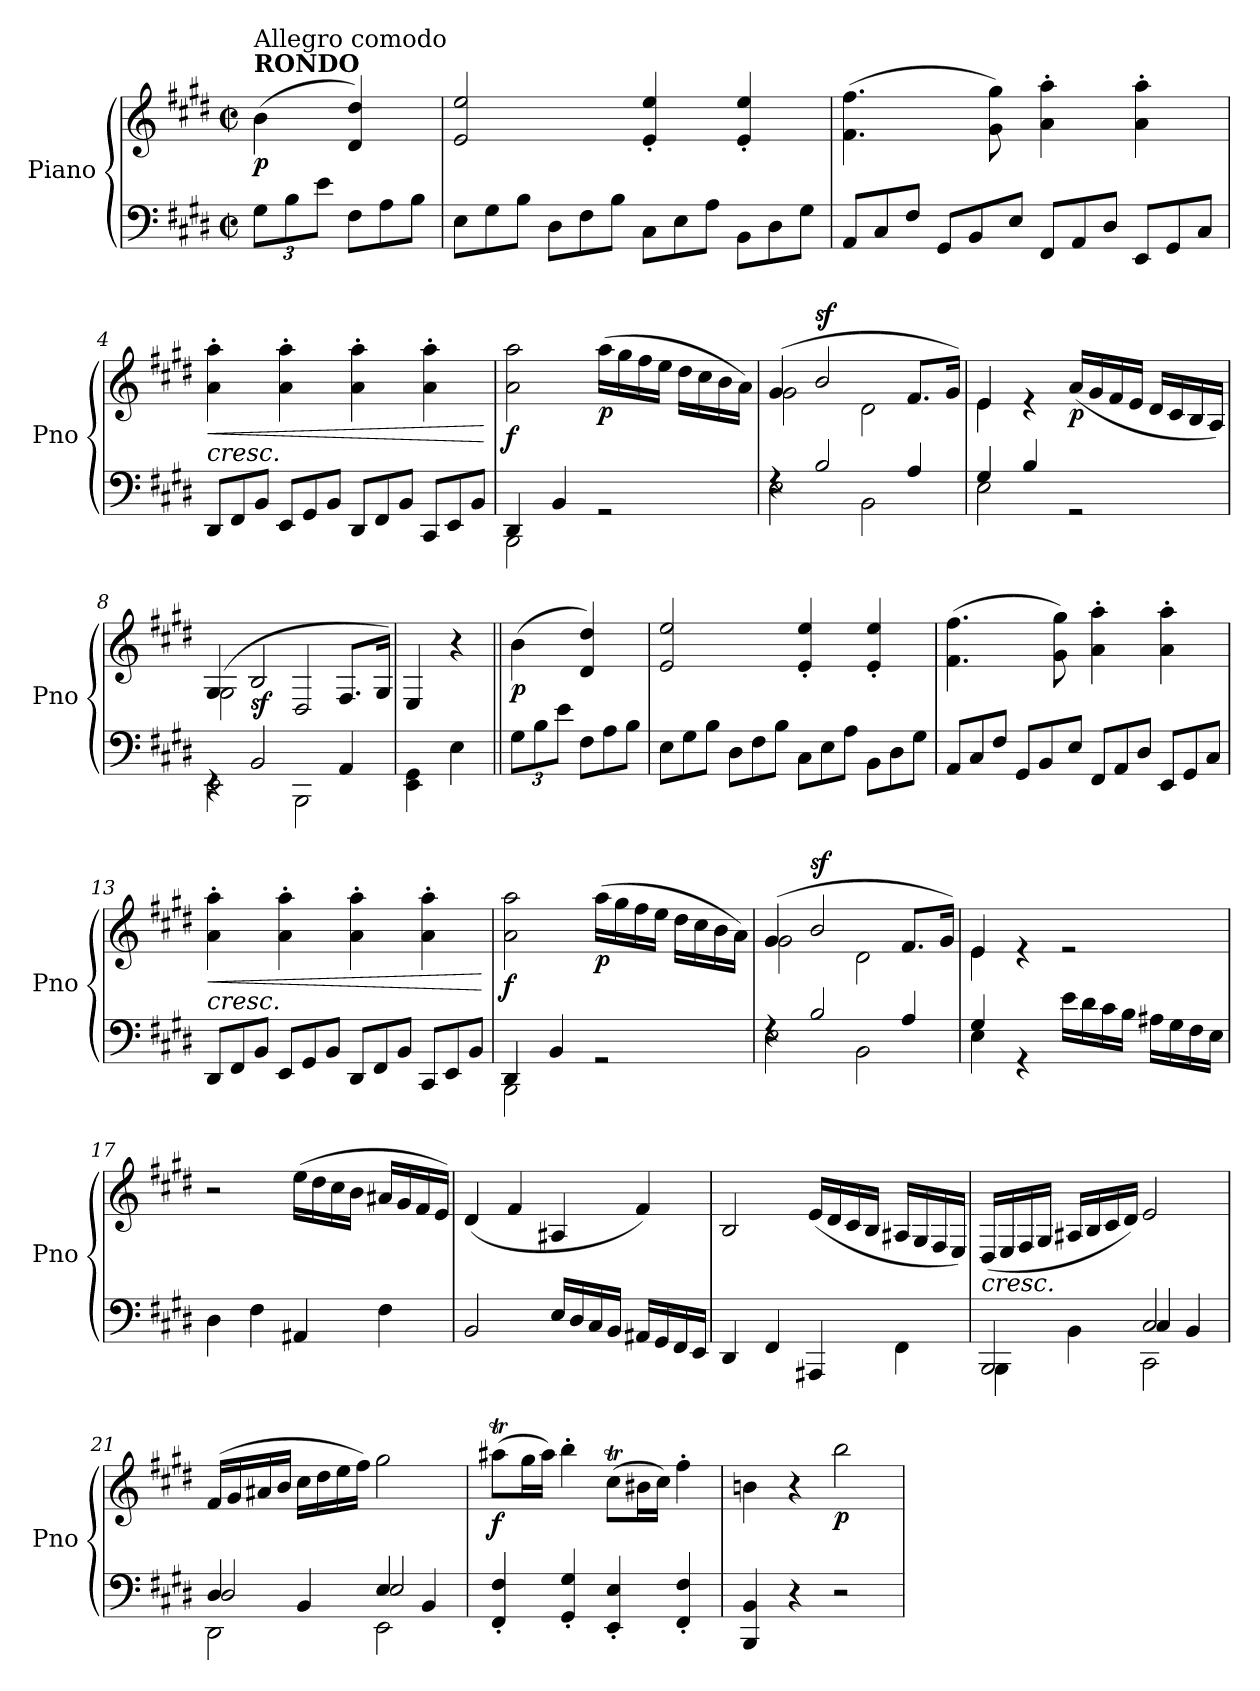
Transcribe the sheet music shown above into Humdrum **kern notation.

**kern	**kern	**dynam
*part1	*part1	*part1
*staff2	*staff1	*staff1/2
*I"Piano	*	*
*I'Pno	*	*
*clefF4	*clefG2	*
*k[f#c#g#d#]	*k[f#c#g#d#]	*
*M2/2	*M2/2	*
*met(c|)	*met(c|)	*
*Xbrackettup	*	*
=1	=1	=1
!	!LO:TX:a:B:t=RONDO	!
!	!LO:TX:a:t=Allegro comodo	!
!	!	!LO:DY:b
12G#\L	(>4b\	p
12B\	.	.
12e\J	.	.
*Xtuplet	*	*
12F#\L	4d#/ 4dd#/)	.
12A\	.	.
12B\J	.	.
=2	=2	=2
12E\L	2e/ 2ee/	.
12G#\	.	.
12B\J	.	.
12D#\L	.	.
12F#\	.	.
12B\J	.	.
12C#\L	4e/' 4ee/'	.
12E\	.	.
12A\J	.	.
12BB\L	4e/' 4ee/'	.
12D#\	.	.
12G#\J	.	.
=3	=3	=3
12AA/L	(>4.f#\ 4.ff#\	.
12C#/	.	.
12F#/J	.	.
12GG#/L	.	.
12BB/	.	.
.	8g#\ 8gg#\)	.
12E/J	.	.
12FF#/L	4a\' 4aa\'	.
12AA/	.	.
12D#/J	.	.
12EE/L	4a\' 4aa\'	.
12GG#/	.	.
12C#/J	.	.
=4	=4	=4
!	!LO:TX:b:i:t=cresc.	!
!	!	!LO:HP:b
12DD#/L	4a\' 4aa\'	<
12FF#/	.	.
12BB/J	.	.
12EE/L	4a\' 4aa\'	.
12GG#/	.	.
12BB/J	.	.
12DD#/L	4a\' 4aa\'	.
12FF#/	.	.
12BB/J	.	.
12CC#/L	4a\' 4aa\'	.
12EE/	.	.
12BB/J	.	.
.	.	[
!!LO:LB:g=z
=5	=5	=5
*^	*	*
!	!	!	!LO:DY:b
4DD#/	2BBB\	2a\ 2aa\	f
4BB/	.	.	.
!	!	!	!LO:DY:b
2rGG	2ryy	(>16aa\LL	p
.	.	16gg#\	.
.	.	16ff#\	.
.	.	16ee\JJ	.
.	.	16dd#\LL	.
.	.	16cc#\	.
.	.	16b\	.
.	.	16a\JJ)	.
=6	=6	=6	=6
*	*	*^	*
4rF	2E\	(>4g#/	2g#\	.
!	!	!	!	!LO:DY:a
2B/	.	2b/	.	sf
.	2BB\	.	2d#\	.
4A/	.	8.f#/L	.	.
.	.	16g#/Jk)	.	.
=7	=7	=7	=7	=7
4G#/	2E\	4e/	4e\	.
4B/	.	4re	2.ryy	.
!	!	!	!	!LO:DY:b
2rGG	2ryy	(>16a/LL	.	p
.	.	16g#/	.	.
.	.	16f#/	.	.
.	.	16e/JJ	.	.
.	.	16d#/LL	.	.
.	.	16c#/	.	.
.	.	16B/	.	.
.	.	16A/JJ)	.	.
=8	=8	=8	=8	=8
4rEE	2EE\	(>4G#/	2G#\	.
!	!	!	!	!LO:DY:b
2BB/	.	2B/	.	sf
.	2BBB\	.	2D#/	.
4AA/	.	8.F#/L	.	.
.	.	16G#/Jk)	.	.
*v	*v	*	*	*
*	*v	*v	*
=9	=9	=9
4EE\ 4GG#\	4E/	.
4E\	4r	.
!!LO:LB:g=z
=10||	=10||	=10||
*tuplet	*	*
!	!	!LO:DY:b
12G#\L	(>4b\	p
12B\	.	.
12e\J	.	.
*Xtuplet	*	*
12F#\L	4d#/ 4dd#/)	.
12A\	.	.
12B\J	.	.
=11	=11	=11
12E\L	2e/ 2ee/	.
12G#\	.	.
12B\J	.	.
12D#\L	.	.
12F#\	.	.
12B\J	.	.
12C#\L	4e/' 4ee/'	.
12E\	.	.
12A\J	.	.
12BB\L	4e/' 4ee/'	.
12D#\	.	.
12G#\J	.	.
=12	=12	=12
12AA/L	(>4.f#\ 4.ff#\	.
12C#/	.	.
12F#/J	.	.
12GG#/L	.	.
12BB/	.	.
.	8g#\ 8gg#\)	.
12E/J	.	.
12FF#/L	4a\' 4aa\'	.
12AA/	.	.
12D#/J	.	.
12EE/L	4a\' 4aa\'	.
12GG#/	.	.
12C#/J	.	.
=13	=13	=13
!	!LO:TX:b:i:t=cresc.	!
!	!	!LO:HP:b
12DD#/L	4a\' 4aa\'	<
12FF#/	.	.
12BB/J	.	.
12EE/L	4a\' 4aa\'	.
12GG#/	.	.
12BB/J	.	.
12DD#/L	4a\' 4aa\'	.
12FF#/	.	.
12BB/J	.	.
12CC#/L	4a\' 4aa\'	.
12EE/	.	.
12BB/J	.	.
.	.	[
!!LO:LB:g=z
=14	=14	=14
*^	*	*
!	!	!	!LO:DY:b
4DD#/	2BBB\	2a\ 2aa\	f
4BB/	.	.	.
!	!	!	!LO:DY:b
2rGG	2ryy	(>16aa\LL	p
.	.	16gg#\	.
.	.	16ff#\	.
.	.	16ee\JJ	.
.	.	16dd#\LL	.
.	.	16cc#\	.
.	.	16b\	.
.	.	16a\JJ)	.
=15	=15	=15	=15
*	*	*^	*
4rF	2E\	(>4g#/	2g#\	.
!	!	!	!	!LO:DY:a
2B/	.	2b/	.	sf
.	2BB\	.	2d#\	.
4A/	.	8.f#/L	.	.
.	.	16g#/Jk)	.	.
=16	=16	=16	=16	=16
4G#/	4E\	4e/	4e\	.
4rGG	2.ryy	4re	2.ryy	.
16e\LL	.	2re	.	.
16d#\	.	.	.	.
16c#\	.	.	.	.
16B\JJ	.	.	.	.
16A#X\LL	.	.	.	.
16G#\	.	.	.	.
16F#\	.	.	.	.
16E\JJ	.	.	.	.
*v	*v	*	*	*
*	*v	*v	*
=17	=17	=17
4D#\	2r	.
4F#\	.	.
4AA#X/	(>16ee\LL	.
.	16dd#\	.
.	16cc#\	.
.	16b\JJ	.
4F#\	16a#X/LL	.
.	16g#/	.
.	16f#/	.
.	16e/JJ)	.
!!LO:LB:g=z
=18	=18	=18
2BB/	(<4d#/	.
.	4f#/	.
16E/LL	4A#X/	.
16D#/	.	.
16C#/	.	.
16BB/JJ	.	.
16AA#X/LL	4f#/)	.
16GG#/	.	.
16FF#/	.	.
16EE/JJ	.	.
!!LO:PB:g=z
=19	=19	=19
4DD#/	2B/	.
4FF#/	.	.
4AAA#X/	(>16e/LL	.
.	16d#/	.
.	16c#/	.
.	16B/JJ	.
4FF#\	16A#X/LL	.
.	16G#/	.
.	16F#/	.
.	16E/JJ)	.
=20	=20	=20
*^	*	*
*	*^	*	*
!	!	!	!	!LO:HP:b
2BBB/	4BBB\	2ryy	(>16D#/LL	<
.	.	.	16E/	.
.	.	.	16F#/	.
.	.	.	16G#/JJ	.
!	!	!	!	!LO:DY:b=2
.	4BB\	.	16A#X/LL	other-dynamics
.	.	.	16B/	.
.	.	.	16c#/	.
.	.	.	16d#/JJ)	.
2C#/	4C#/	2CC#\	2e/	.
.	4BB/	.	.	.
=21	=21	=21	=21	=21
4D#/	2D#/	2DD#\	(>16f#/LL	.
.	.	.	16g#/	.
.	.	.	16a#X/	.
.	.	.	16b/JJ	.
4BB/	.	.	16cc#\LL	.
.	.	.	16dd#\	.
.	.	.	16ee\	.
.	.	.	16ff#\JJ)	.
4E/	2E/	2EE\	2gg#\	.
4BB/	.	.	.	.
*v	*v	*v	*	*
.	.	[
!!LO:LB:g=z
=22	=22	=22
!	!	!LO:DY:b
4FF#/' 4F#/'	(>8aa#Xt\L	f
.	16gg#\L	.
.	16aa#\JJ)	.
4GG#/' 4G#/'	4bb'\	.
4EE/' 4E/'	(>8cc#T\L	.
.	16b#X\L	.
.	16cc#\JJ)	.
4FF#/' 4F#/'	4ff#'\	.
!!LO:PB:g=z
=23	=23	=23
4BBB/ 4BB/	4bn\	.
4r	4r	.
!	!	!LO:DY:b
2r	2bb\	p
=	=	=
*-	*-	*-
